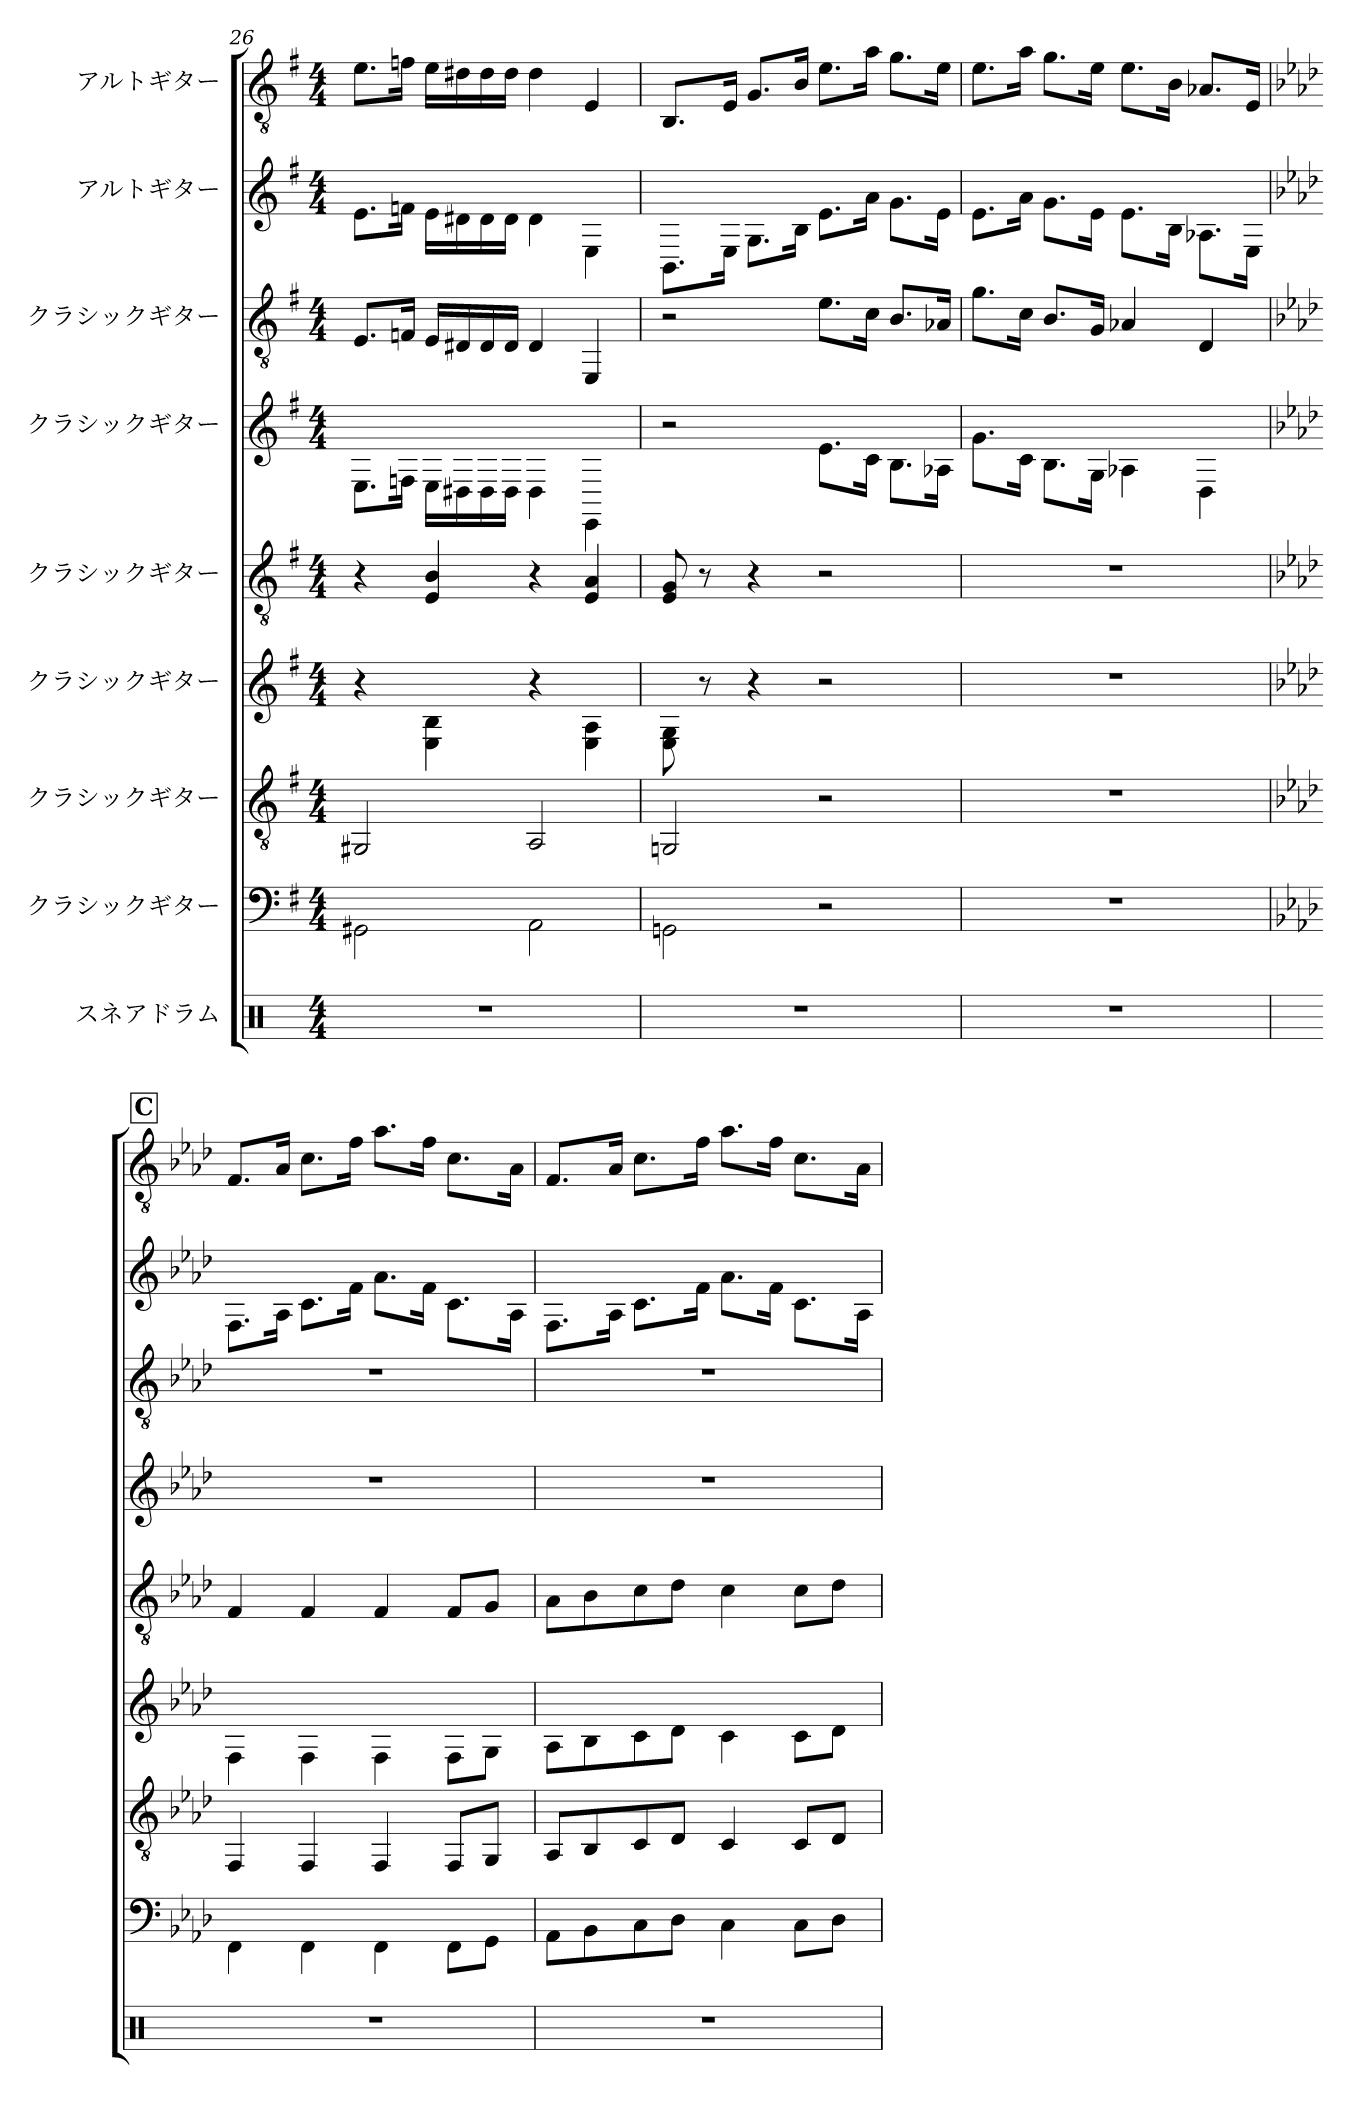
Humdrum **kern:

**kern	**kern	**kern	**kern	**kern	**kern	**kern	**kern	**kern
*part9	*part8	*part7	*part6	*part5	*part4	*part3	*part2	*part1
*staff9	*staff8	*staff7	*staff6	*staff5	*staff4	*staff3	*staff2	*staff1
*I"スネアドラム	*I"クラシックギター	*I"クラシックギター	*I"クラシックギター	*I"クラシックギター	*I"クラシックギター	*I"クラシックギター	*I"アルトギター	*I"アルトギター
*clefX	*	*clefGv2	*	*clefGv2	*	*clefGv2	*	*clefGv2
*k[]	*k[f#]	*k[f#]	*k[f#]	*k[f#]	*k[f#]	*k[f#]	*k[f#]	*k[f#]
*M4/4	*M4/4	*M4/4	*M4/4	*M4/4	*M4/4	*M4/4	*M4/4	*M4/4
=26	=26	=26	=26	=26	=26	=26	=26	=26
1r	2GG#X\	2GG#X/	4r	4r	8.E\L	8.E/L	8.e\L	8.e\L
.	.	.	.	.	16Fn\Jk	16Fn/Jk	16fn\Jk	16fn\Jk
.	.	.	4E\ 4B\	4E/ 4B/	16E\LL	16E/LL	16e\LL	16e\LL
.	.	.	.	.	16D#X\	16D#X/	16d#X\	16d#X\
.	.	.	.	.	16D#\	16D#/	16d#\	16d#\
.	.	.	.	.	16D#\JJ	16D#/JJ	16d#\JJ	16d#\JJ
.	2AA\	2AA/	4r	4r	4D#\	4D#/	4d#\	4d#\
.	.	.	4E\ 4A\	4E/ 4A/	4EE\	4EE/	4E\	4E/
=27	=27	=27	=27	=27	=27	=27	=27	=27
1r	2GGn\	2GGn/	8E\ 8G\	8E/ 8G/	2r	2r	8.BB\L	8.BB/L
.	.	.	8r	8r	.	.	.	.
.	.	.	.	.	.	.	16E\Jk	16E/Jk
.	.	.	4r	4r	.	.	8.G\L	8.G/L
.	.	.	.	.	.	.	16B\Jk	16B/Jk
.	2r	2r	2r	2r	8.e\L	8.e\L	8.e\L	8.e\L
.	.	.	.	.	16c\Jk	16c\Jk	16a\Jk	16a\Jk
.	.	.	.	.	8.B\L	8.B/L	8.g\L	8.g\L
.	.	.	.	.	16A-X\Jk	16A-X/Jk	16e\Jk	16e\Jk
!!LO:PB:g=z
=28	=28	=28	=28	=28	=28	=28	=28	=28
1r	1r	1r	1r	1r	8.g\L	8.g\L	8.e\L	8.e\L
.	.	.	.	.	16c\Jk	16c\Jk	16a\Jk	16a\Jk
.	.	.	.	.	8.B\L	8.B/L	8.g\L	8.g\L
.	.	.	.	.	16G\Jk	16G/Jk	16e\Jk	16e\Jk
.	.	.	.	.	4A-X\	4A-X/	8.e\L	8.e\L
.	.	.	.	.	.	.	16B\Jk	16B\Jk
.	.	.	.	.	4D\	4D/	8.A-X\L	8.A-X/L
.	.	.	.	.	.	.	16E\Jk	16E/Jk
!!LO:REH:place=s1:a:B:fs=14:t=C
=29	=29	=29	=29	=29	=29	=29	=29	=29
*	*k[b-e-a-d-]	*k[b-e-a-d-]	*k[b-e-a-d-]	*k[b-e-a-d-]	*k[b-e-a-d-]	*k[b-e-a-d-]	*k[b-e-a-d-]	*k[b-e-a-d-]
1r	4FF\	4FF/	4F\	4F/	1r	1r	8.F\L	8.F/L
.	.	.	.	.	.	.	16A-\Jk	16A-/Jk
.	4FF\	4FF/	4F\	4F/	.	.	8.c\L	8.c\L
.	.	.	.	.	.	.	16f\Jk	16f\Jk
.	4FF\	4FF/	4F\	4F/	.	.	8.a-\L	8.a-\L
.	.	.	.	.	.	.	16f\Jk	16f\Jk
.	8FF\L	8FF/L	8F\L	8F/L	.	.	8.c\L	8.c\L
.	8GG\J	8GG/J	8G\J	8G/J	.	.	.	.
.	.	.	.	.	.	.	16A-\Jk	16A-\Jk
=30	=30	=30	=30	=30	=30	=30	=30	=30
1r	8AA-\L	8AA-/L	8A-\L	8A-\L	1r	1r	8.F\L	8.F/L
.	8BB-\	8BB-/	8B-\	8B-\	.	.	.	.
.	.	.	.	.	.	.	16A-\Jk	16A-/Jk
.	8C\	8C/	8c\	8c\	.	.	8.c\L	8.c\L
.	8D-\J	8D-/J	8d-\J	8d-\J	.	.	.	.
.	.	.	.	.	.	.	16f\Jk	16f\Jk
.	4C\	4C/	4c\	4c\	.	.	8.a-\L	8.a-\L
.	.	.	.	.	.	.	16f\Jk	16f\Jk
.	8C\L	8C/L	8c\L	8c\L	.	.	8.c\L	8.c\L
.	8D-\J	8D-/J	8d-\J	8d-\J	.	.	.	.
.	.	.	.	.	.	.	16A-\Jk	16A-\Jk
=	=	=	=	=	=	=	=	=
*-	*-	*-	*-	*-	*-	*-	*-	*-
